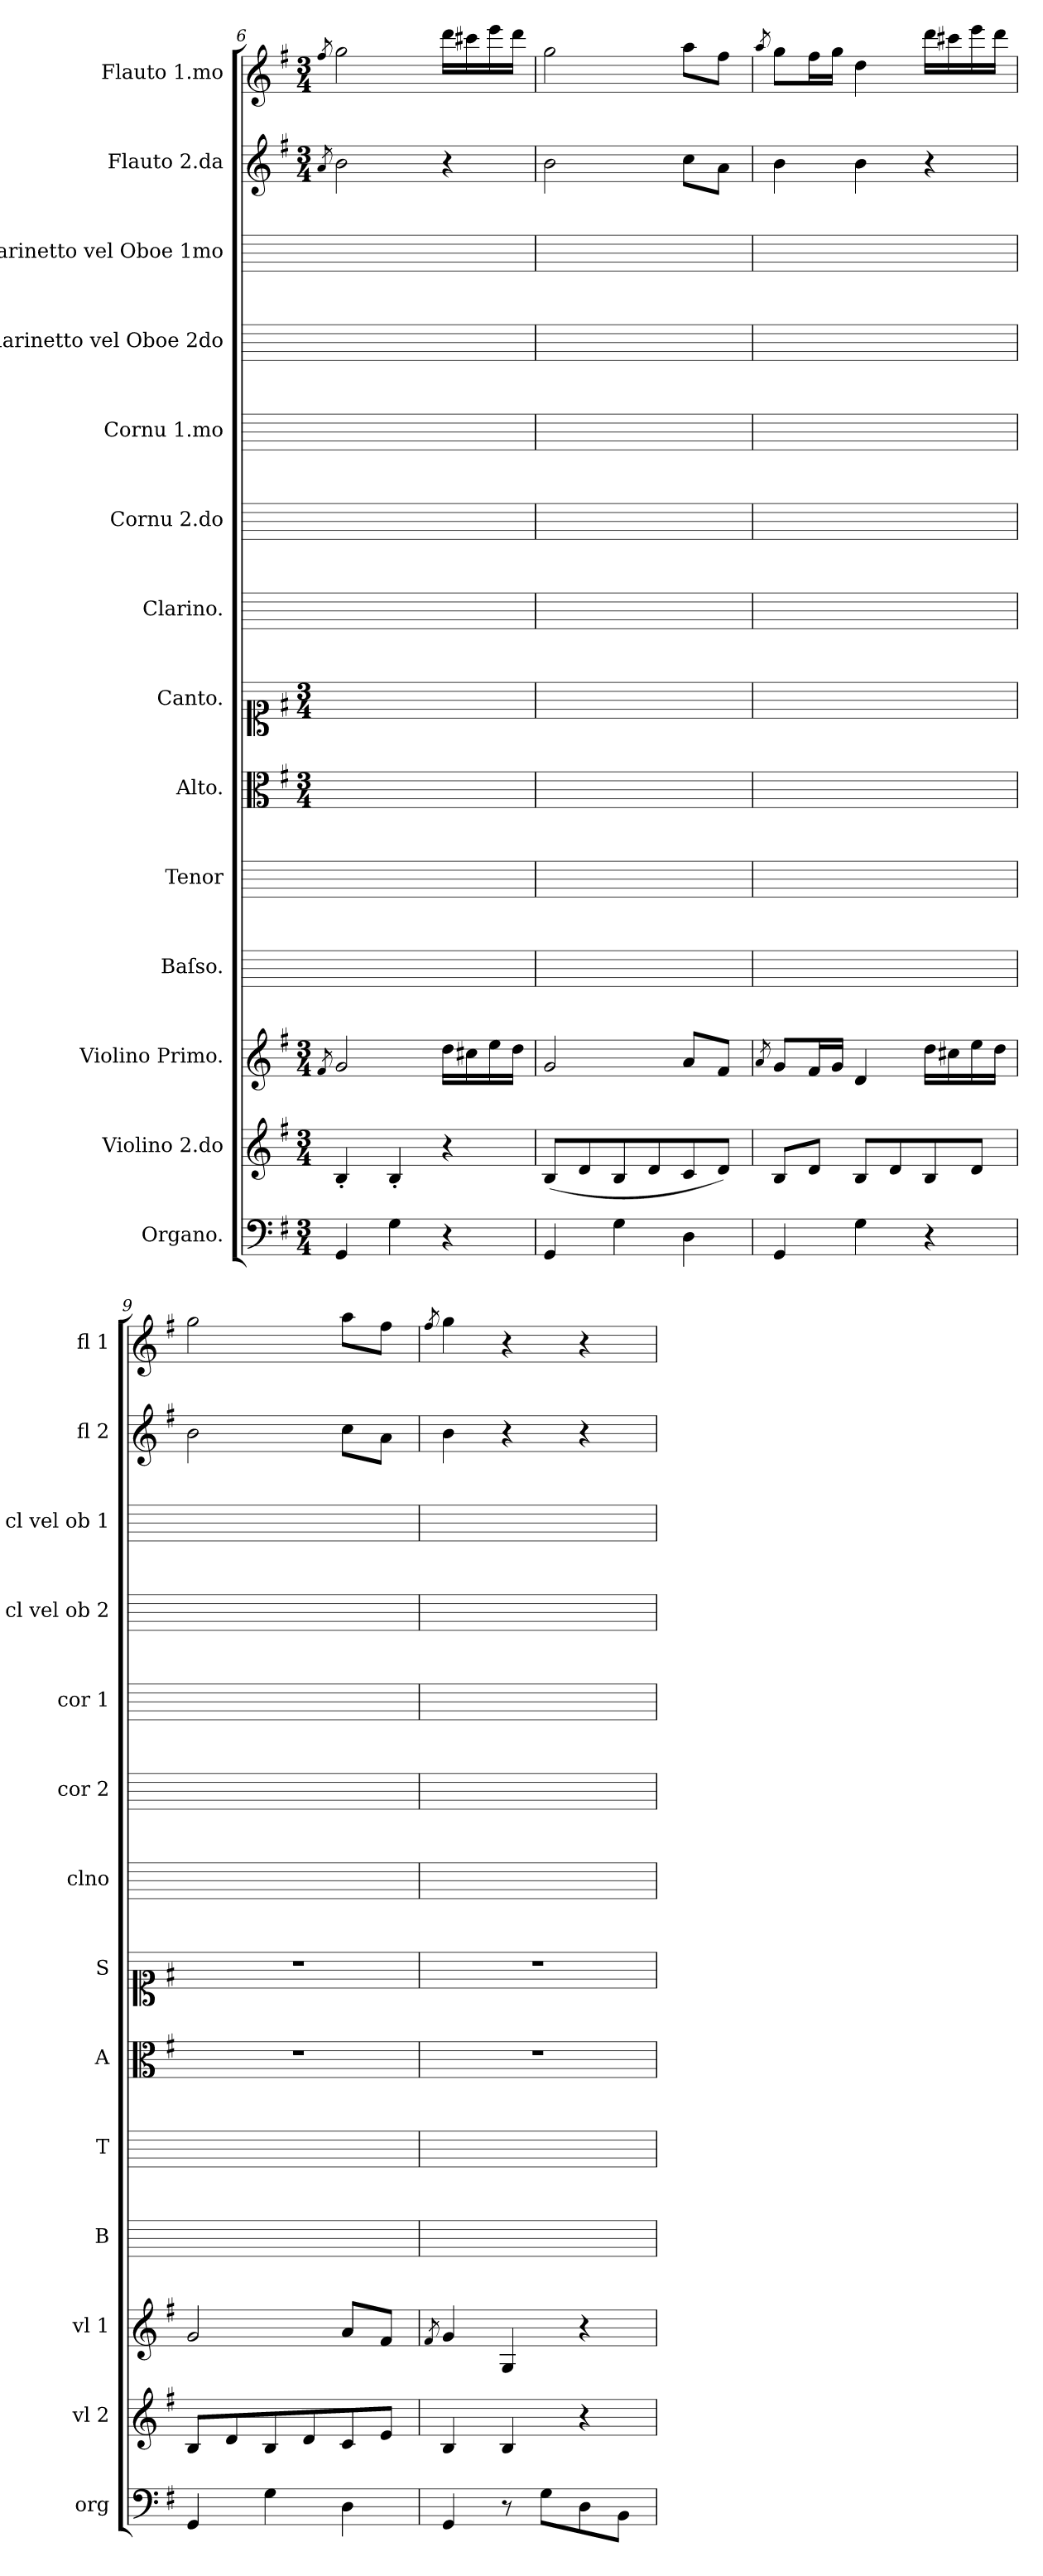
**kern	**kern	**kern	**kern	**kern	**kern	**kern	**kern	**kern	**kern	**kern	**kern	**kern	**kern
*part14	*part13	*part12	*part11	*part10	*part9	*part8	*part7	*part6	*part5	*part4	*part3	*part2	*part1
*staff14	*staff13	*staff12	*staff11	*staff10	*staff9	*staff8	*staff7	*staff6	*staff5	*staff4	*staff3	*staff2	*staff1
*I"Organo.	*I"Violino 2.do	*I"Violino Primo.	*I"Baſso.	*I"Tenor	*I"Alto.	*I"Canto.	*I"Clarino.	*I"Cornu 2.do	*I"Cornu 1.mo	*I"Clarinetto vel Oboe 2do	*I"Clarinetto vel Oboe 1mo	*I"Flauto 2.da	*I"Flauto 1.mo
*I'org	*I'vl 2	*I'vl 1	*I'B	*I'T	*I'A	*I'S	*I'clno	*I'cor 2	*I'cor 1	*I'cl vel ob 2	*I'cl vel ob 1	*I'fl 2	*I'fl 1
*clefF4	*clefG2	*clefG2	*	*	*clefC3	*clefC1	*	*	*	*	*	*clefG2	*clefG2
*k[f#]	*k[f#]	*k[f#]	*	*	*k[f#]	*k[f#]	*	*	*	*	*	*k[f#]	*k[f#]
*G:	*G:	*G:	*	*	*G:	*G:	*	*	*	*	*	*G:	*G:
*M3/4	*M3/4	*M3/4	*	*	*M3/4	*M3/4	*	*	*	*	*	*M3/4	*M3/4
=6	=6	=6	=6	=6	=6	=6	=6	=6	=6	=6	=6	=6	=6
.	.	8qf#/	.	.	.	.	.	.	.	.	.	8qa/	8qff#/
4GG/	4B'/	2g/	2.ryy	2.ryy	2.ryy	2.ryy	2.ryy	2.ryy	2.ryy	2.ryy	2.ryy	2b\	2gg\
4G\	4B'/	.	.	.	.	.	.	.	.	.	.	.	.
4r	4r	16dd\LL	.	.	.	.	.	.	.	.	.	4r	16ddd\LL
.	.	16cc#X\	.	.	.	.	.	.	.	.	.	.	16ccc#X\
.	.	16ee\	.	.	.	.	.	.	.	.	.	.	16eee\
.	.	16dd\JJ	.	.	.	.	.	.	.	.	.	.	16ddd\JJ
=7	=7	=7	=7	=7	=7	=7	=7	=7	=7	=7	=7	=7	=7
4GG/	(8B/L	2g/	2.ryy	2.ryy	2.ryy	2.ryy	2.ryy	2.ryy	2.ryy	2.ryy	2.ryy	2b\	2gg\
.	8d/	.	.	.	.	.	.	.	.	.	.	.	.
4G\	8B/	.	.	.	.	.	.	.	.	.	.	.	.
.	8d/	.	.	.	.	.	.	.	.	.	.	.	.
4D\	8c/	8a/L	.	.	.	.	.	.	.	.	.	8cc\L	8aa\L
.	8d/J)	8f#/J	.	.	.	.	.	.	.	.	.	8a\J	8ff#\J
=8	=8	=8	=8	=8	=8	=8	=8	=8	=8	=8	=8	=8	=8
.	.	8qa/	.	.	.	.	.	.	.	.	.	.	8qaa/
4GG/	8B/L	8g/L	2.ryy	2.ryy	2.ryy	2.ryy	2.ryy	2.ryy	2.ryy	2.ryy	2.ryy	4b\	8gg\L
.	8d/J	16f#/L	.	.	.	.	.	.	.	.	.	.	16ff#\L
.	.	16g/JJ	.	.	.	.	.	.	.	.	.	.	16gg\JJ
4G\	8B/L	4d/	.	.	.	.	.	.	.	.	.	4b\	4dd\
.	8d/	.	.	.	.	.	.	.	.	.	.	.	.
4r	8B/	16dd\LL	.	.	.	.	.	.	.	.	.	4r	16ddd\LL
.	.	16cc#X\	.	.	.	.	.	.	.	.	.	.	16ccc#X\
.	8d/J	16ee\	.	.	.	.	.	.	.	.	.	.	16eee\
.	.	16dd\JJ	.	.	.	.	.	.	.	.	.	.	16ddd\JJ
=9	=9	=9	=9	=9	=9	=9	=9	=9	=9	=9	=9	=9	=9
4GG/	8B/L	2g/	2.ryy	2.ryy	2.r	2.r	2.ryy	2.ryy	2.ryy	2.ryy	2.ryy	2b\	2gg\
.	8d/	.	.	.	.	.	.	.	.	.	.	.	.
4G\	8B/	.	.	.	.	.	.	.	.	.	.	.	.
.	8d/	.	.	.	.	.	.	.	.	.	.	.	.
4D\	8c/	8a/L	.	.	.	.	.	.	.	.	.	8cc\L	8aa\L
.	8e/J	8f#/J	.	.	.	.	.	.	.	.	.	8a\J	8ff#\J
=10	=10	=10	=10	=10	=10	=10	=10	=10	=10	=10	=10	=10	=10
.	.	8qf#/	.	.	.	.	.	.	.	.	.	.	8qff#/
4GG/	4B/	4g/	2.ryy	2.ryy	2.r	2.r	2.ryy	2.ryy	2.ryy	2.ryy	2.ryy	4b\	4gg\
8r	4B/	4G/	.	.	.	.	.	.	.	.	.	4r	4r
8G\L	.	.	.	.	.	.	.	.	.	.	.	.	.
8D\	4r	4r	.	.	.	.	.	.	.	.	.	4r	4r
8BB\J	.	.	.	.	.	.	.	.	.	.	.	.	.
=	=	=	=	=	=	=	=	=	=	=	=	=	=
*-	*-	*-	*-	*-	*-	*-	*-	*-	*-	*-	*-	*-	*-
